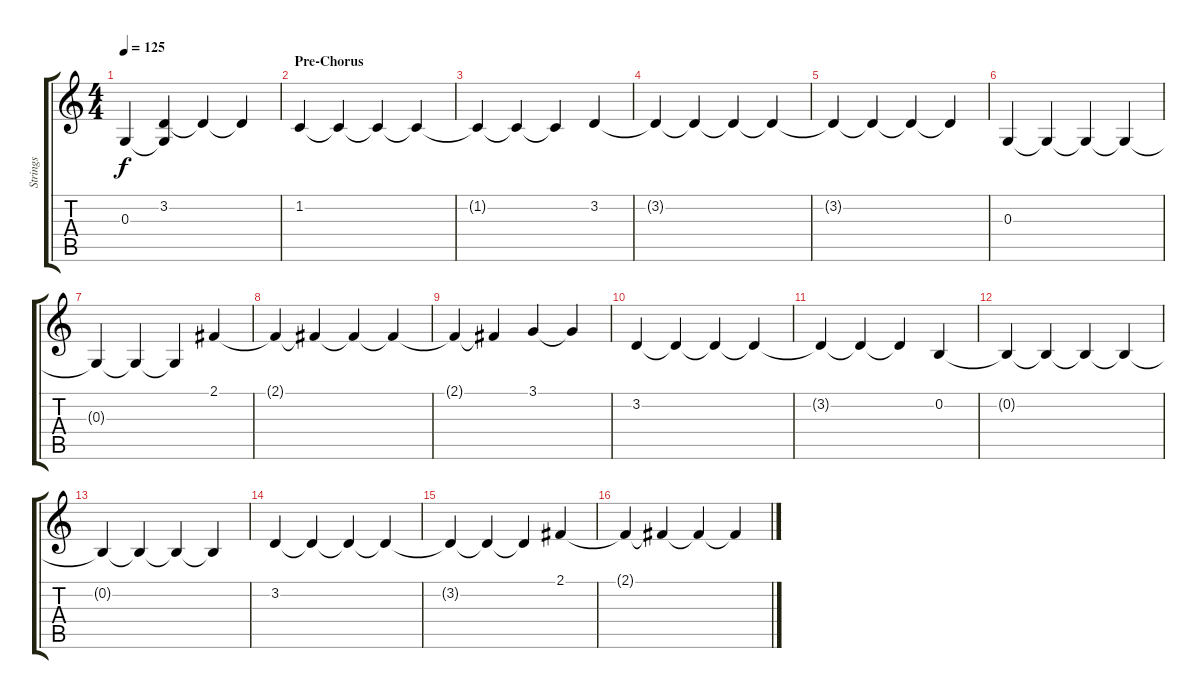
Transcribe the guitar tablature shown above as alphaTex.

\track ("Strings" "Strings") {instrument stringensemble2}
\staff {score tabs}
\tuning (E4 B3 G3 D3 A2 E2) {hide}
\ts (4 4)
\tempo 125
\clef g2
\ks c
0.3{t}.4{dy f} (3.2 0.3{t}).4 3.2{t}.4 3.2{t}.4 |
\section ("" "Pre-Chorus")
1.2.4 1.2{t}.4 1.2{t}.4 1.2{t}.4 |
1.2{t}.4 1.2{t}.4 1.2{t}.4 3.2.4 |
3.2{t}.4 3.2{t}.4 3.2{t}.4 3.2{t}.4 |
3.2{t}.4 3.2{t}.4 3.2{t}.4 3.2{t}.4 |
0.3.4 0.3{t}.4 0.3{t}.4 0.3{t}.4 |
0.3{t}.4 0.3{t}.4 0.3{t}.4 2.1.4 |
2.1{t}.4 2.1{t}.4 2.1{t}.4 2.1{t}.4 |
2.1{t}.4 2.1{t}.4 3.1.4 3.1{t}.4 |
3.2.4 3.2{t}.4 3.2{t}.4 3.2{t}.4 |
3.2{t}.4 3.2{t}.4 3.2{t}.4 0.2.4 |
0.2{t}.4 0.2{t}.4 0.2{t}.4 0.2{t}.4 |
0.2{t}.4 0.2{t}.4 0.2{t}.4 0.2{t}.4 |
3.2.4 3.2{t}.4 3.2{t}.4 3.2{t}.4 |
3.2{t}.4 3.2{t}.4 3.2{t}.4 2.1.4 |
2.1{t}.4 2.1{t}.4 2.1{t}.4 2.1{t}.4
